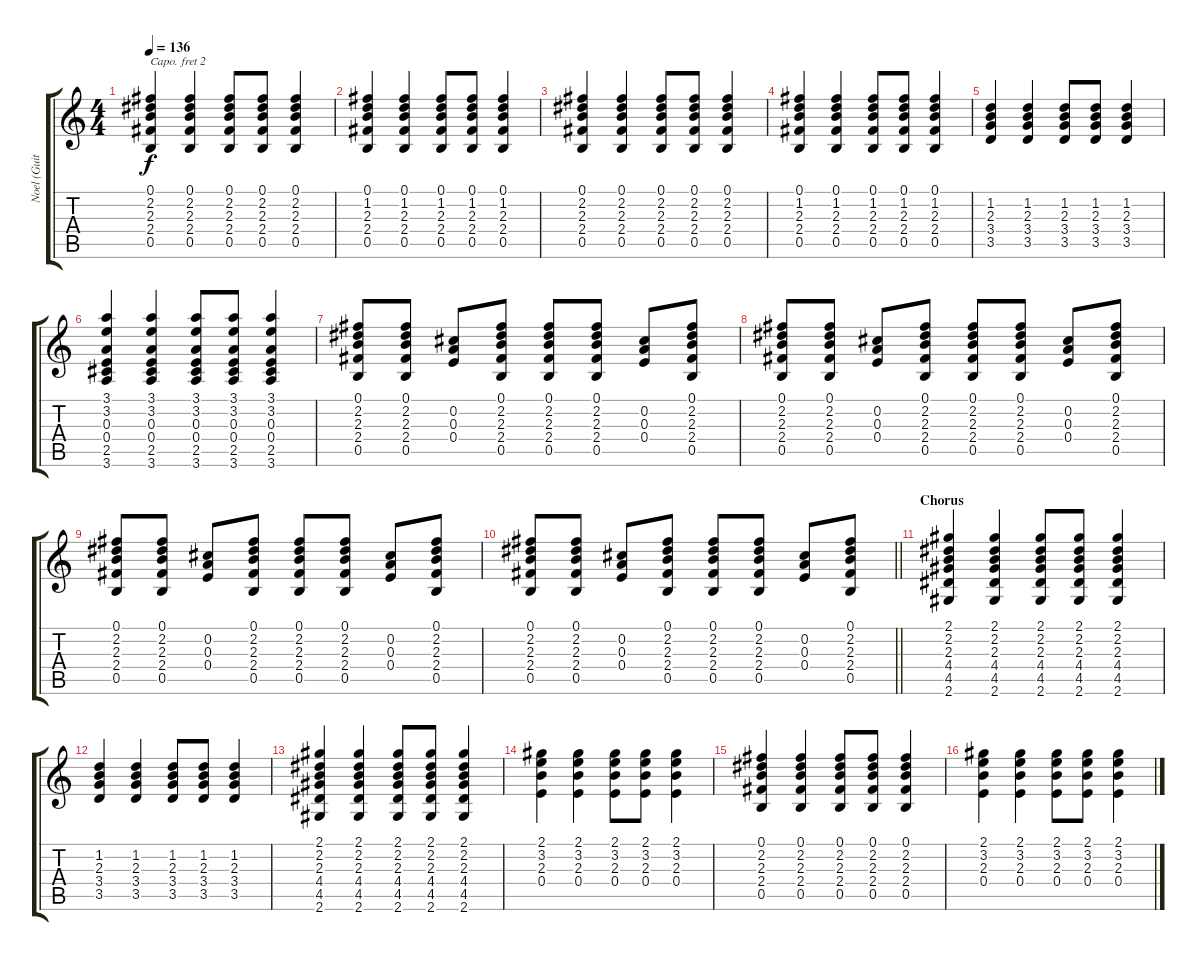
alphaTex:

\track ("Noel (Guitar 1)" "Noel (Guit") {instrument overdrivenguitar}
\staff {score tabs}
\capo 2
\tuning (E4 B3 G3 D3 A2 E2) {hide}
\ts (4 4)
\tempo 136
\clef g2
\ks c
(0.1 2.2 2.3 2.4 0.5).4{dy f} (0.1 2.2 2.3 2.4 0.5).4 (0.1 2.2 2.3 2.4 0.5).8 (0.1 2.2 2.3 2.4 0.5).8 (0.1 2.2 2.3 2.4 0.5).4 |
(0.1 1.2 2.3 2.4 0.5).4 (0.1 1.2 2.3 2.4 0.5).4 (0.1 1.2 2.3 2.4 0.5).8 (0.1 1.2 2.3 2.4 0.5).8 (0.1 1.2 2.3 2.4 0.5).4 |
(0.1 2.2 2.3 2.4 0.5).4 (0.1 2.2 2.3 2.4 0.5).4 (0.1 2.2 2.3 2.4 0.5).8 (0.1 2.2 2.3 2.4 0.5).8 (0.1 2.2 2.3 2.4 0.5).4 |
(0.1 1.2 2.3 2.4 0.5).4 (0.1 1.2 2.3 2.4 0.5).4 (0.1 1.2 2.3 2.4 0.5).8 (0.1 1.2 2.3 2.4 0.5).8 (0.1 1.2 2.3 2.4 0.5).4 |
(1.2 2.3 3.4 3.5).4 (1.2 2.3 3.4 3.5).4 (1.2 2.3 3.4 3.5).8 (1.2 2.3 3.4 3.5).8 (1.2 2.3 3.4 3.5).4 |
(3.1 3.2 0.3 0.4 2.5 3.6).4 (3.1 3.2 0.3 0.4 2.5 3.6).4 (3.1 3.2 0.3 0.4 2.5 3.6).8 (3.1 3.2 0.3 0.4 2.5 3.6).8 (3.1 3.2 0.3 0.4 2.5 3.6).4 |
(0.1 2.2 2.3 2.4 0.5).8 (0.1 2.2 2.3 2.4 0.5).8 (0.2 0.3 0.4).8 (0.1 2.2 2.3 2.4 0.5).8 (0.1 2.2 2.3 2.4 0.5).8 (0.1 2.2 2.3 2.4 0.5).8 (0.2 0.3 0.4).8 (0.1 2.2 2.3 2.4 0.5).8 |
(0.1 2.2 2.3 2.4 0.5).8 (0.1 2.2 2.3 2.4 0.5).8 (0.2 0.3 0.4).8 (0.1 2.2 2.3 2.4 0.5).8 (0.1 2.2 2.3 2.4 0.5).8 (0.1 2.2 2.3 2.4 0.5).8 (0.2 0.3 0.4).8 (0.1 2.2 2.3 2.4 0.5).8 |
(0.1 2.2 2.3 2.4 0.5).8 (0.1 2.2 2.3 2.4 0.5).8 (0.2 0.3 0.4).8 (0.1 2.2 2.3 2.4 0.5).8 (0.1 2.2 2.3 2.4 0.5).8 (0.1 2.2 2.3 2.4 0.5).8 (0.2 0.3 0.4).8 (0.1 2.2 2.3 2.4 0.5).8 |
\barLineRight lightlight
(0.1 2.2 2.3 2.4 0.5).8 (0.1 2.2 2.3 2.4 0.5).8 (0.2 0.3 0.4).8 (0.1 2.2 2.3 2.4 0.5).8 (0.1 2.2 2.3 2.4 0.5).8 (0.1 2.2 2.3 2.4 0.5).8 (0.2 0.3 0.4).8 (0.1 2.2 2.3 2.4 0.5).8 |
\section ("" "Chorus")
(2.1 2.2 2.3 4.4 4.5 2.6).4 (2.1 2.2 2.3 4.4 4.5 2.6).4 (2.1 2.2 2.3 4.4 4.5 2.6).8 (2.1 2.2 2.3 4.4 4.5 2.6).8 (2.1 2.2 2.3 4.4 4.5 2.6).4 |
(1.2 2.3 3.4 3.5).4 (1.2 2.3 3.4 3.5).4 (1.2 2.3 3.4 3.5).8 (1.2 2.3 3.4 3.5).8 (1.2 2.3 3.4 3.5).4 |
(2.1 2.2 2.3 4.4 4.5 2.6).4 (2.1 2.2 2.3 4.4 4.5 2.6).4 (2.1 2.2 2.3 4.4 4.5 2.6).8 (2.1 2.2 2.3 4.4 4.5 2.6).8 (2.1 2.2 2.3 4.4 4.5 2.6).4 |
(2.1 3.2 2.3 0.4).4 (2.1 3.2 2.3 0.4).4 (2.1 3.2 2.3 0.4).8 (2.1 3.2 2.3 0.4).8 (2.1 3.2 2.3 0.4).4 |
(0.1 2.2 2.3 2.4 0.5).4 (0.1 2.2 2.3 2.4 0.5).4 (0.1 2.2 2.3 2.4 0.5).8 (0.1 2.2 2.3 2.4 0.5).8 (0.1 2.2 2.3 2.4 0.5).4 |
(2.1 3.2 2.3 0.4).4 (2.1 3.2 2.3 0.4).4 (2.1 3.2 2.3 0.4).8 (2.1 3.2 2.3 0.4).8 (2.1 3.2 2.3 0.4).4
